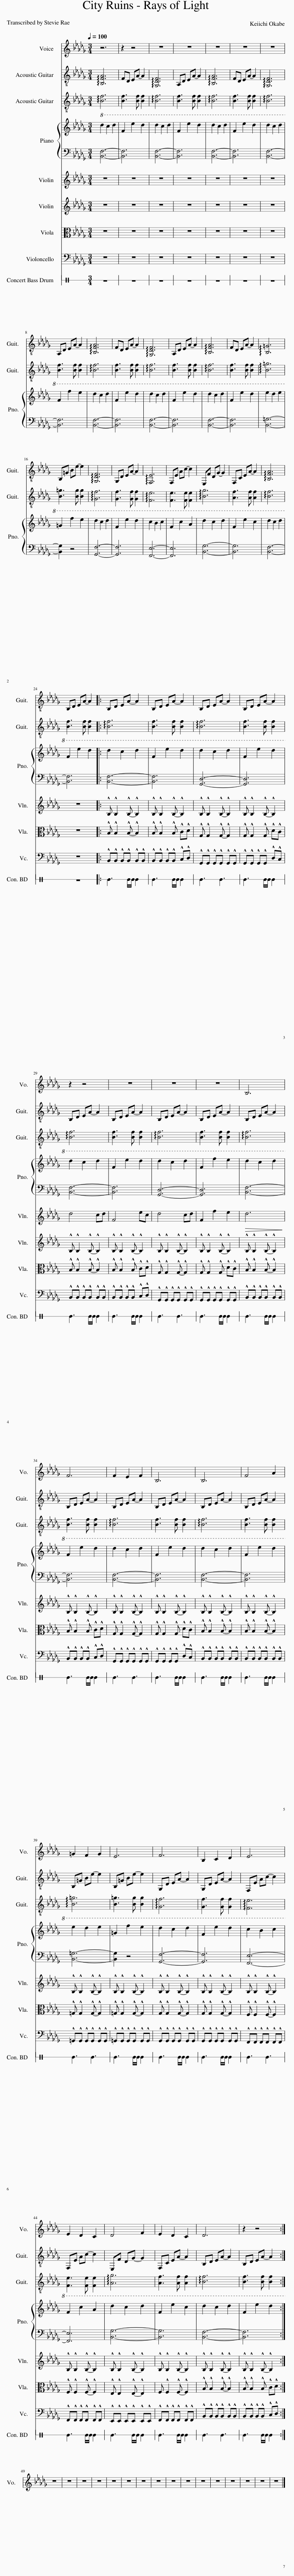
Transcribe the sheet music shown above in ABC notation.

X:1
%%score 1 2 3 { 4 | 5 } 6 7 8 9 10
L:1/8
Q:1/4=100
M:3/4
I:linebreak $
K:Db
V:1 treble
V:2 treble-8
V:3 treble-8
V:4 treble
V:5 bass
V:6 treble
V:7 treble
V:8 alto
V:9 bass
V:10 perc stafflines=1
K:none
V:1
 z6 | z2 z4 | z6 | z6 | z6 | %5
 z6 | z6 |$ z2 z4 | z6 | z6 | %10
 z6 | z6 | z6 | z6 | z6 |$ %15
 z6 | z6 | z2 z4 | z6 | z6 | %20
 z6 | z6 | z6 |$ z6 |: z6 | %25
 z6 | z6 | z6 |$ z2 z4 | z6 | %30
 z6 | z6 | B,6 |$ F6 | F2 E2 F2 | %35
 B,6 | B,6 | F4 A2 |$ =G2 F2 G2 | E6 | %40
 F6 | B,2 C2 D2 | E6 |$ E2 D2 C2 | D4 F2 | %45
 E2 D2 C2 | D6 | z2 z4 :|$ z6 | z6 | %50
 z6 | z6 | z6 | z6 | z6 | %55
 z6 | z6 | z6 | z6 | z6 | %60
 z6 | z6 | z6 | z6 |] %64
V:2
 !arpeggio![B,FA]6 | FD EA- A2 | !arpeggio![G,DF]6 | A,D EA- A2 | !arpeggio![B,FA]6 | %5
 FD EA- A2 | !arpeggio![G,DF]6 |$ A,D EA- A2 | !arpeggio![B,FA]6 | FD EA- A2 | %10
 !arpeggio![G,DF]6 | A,D EA- A2 | !arpeggio![B,FA]6 | FD EA- A2 | !arpeggio![B,=G]6 |$ %15
 B,=G Be- e2 | !arpeggio![G,DF]6 | G,D EA- A2 | !arpeggio![F,E]6 | F,E Ac- c2 | %20
 E,F DG- G2 | F,C EA- A2 | !arpeggio![B,FA]6 |$ B,D EA- A2 |: B,D EA- A2 | %25
 B,D EA- A2 | B,D EA- A2 | B,D EA- A2 |$ B,D EA- A2 | B,D EA- A2 | %30
 B,D EA- A2 | B,D EA- A2 | B,D EA- A2 |$ B,D EA- A2 | B,D EA- A2 | %35
 B,D EA- A2 | B,D EA- A2 | B,D EA- A2 |$ B,=G Be- e2 | B,=G Be- e2 | %40
 G,D EA- A2 | G,D EA- A2 | F,E Ac- c2 |$ F,E Ac- c2 | E,F DG- G2 | %45
 F,C EA- A2 | B,D EA- A2 | B,D EA- A2 :|$ z6 | z6 | %50
 z6 | z6 | z6 | z6 | z6 | %55
 z6 | z6 | z6 | z6 | z6 | %60
 z6 | z6 | z6 | z6 |] %64
V:3
 !arpeggio![Bf]6 | [Bf]3 [Bf] [Bf]2 | !arpeggio![Bf]6 | [Bf]3 [Bf] [Bf]2 | !arpeggio![Bf]6 | %5
 [Bf]3 [Bf] [Bf]2 | !arpeggio![Bf]6 |$ [Bf]3 [Bf] [Bf]2 | !arpeggio![Bf]6 | [Bf]3 [Bf] [Bf]2 | %10
 !arpeggio![Bf]6 | [Bf]3 [Bf] [Bf]2 | !arpeggio![Bf]6 | [Bf]3 [Bf] [Bf]2 | !arpeggio![B=g]6 |$ %15
 [B=g]3 [Bg] [Bg]2 | !arpeggio![Gf]6 | [Gf]3 [Gf] [Gf]2 | !arpeggio![Fe]6 | [Fe]3 [Fe] [Fe]2 | %20
 !arpeggio![Bg]6 | [Af]3 [Af] [Af]2 | !arpeggio![Bf]6 |$ [Bf]3 [Bf] [Bf]2 |: !arpeggio![Bf]6 | %25
 [Bf]3 [Bf] [Bf]2 | !arpeggio![Bf]6 | [Bf]3 [Bf] [Bf]2 |$ !arpeggio![Bf]6 | [Bf]3 [Bf] [Bf]2 | %30
 !arpeggio![Bf]6 | [Bf]3 [Bf] [Bf]2 | !arpeggio![Bf]6 |$ [Bf]3 [Bf] [Bf]2 | !arpeggio![Bf]6 | %35
 [Bf]3 [Bf] [Bf]2 | !arpeggio![Bf]6 | [Bf]3 [Bf] [Bf]2 |$ !arpeggio![B=g]6 | [B=g]3 [Bg] [Bg]2 | %40
 !arpeggio![Gf]6 | [Gf]3 [Gf] [Gf]2 | !arpeggio![Fe]6 |$ [Fe]3 [Fe] [Fe]2 | !arpeggio![Ag]6 | %45
 [Af]3 [Af] [Af]2 | !arpeggio![Bf]6 | [Bf]3 [Bf] [Bf]2 :|$ z6 | z6 | %50
 z6 | z6 | z6 | z6 | z6 | %55
 z6 | z6 | z6 | z6 | z6 | %60
 z6 | z6 | z6 | z6 |] %64
V:4
!8va(! d'2 c'2 d'2 | f2 e'2 d'2 | d'2 c'2 d'2 | f2 e'2 d'2 | d'2 c'2 d'2 | %5
 f2 e'2 d'2 | d'2 c'2 d'2 |$ f2 f'2 e'2 | d'2 c'2 d'2 | f2 e'2 d'2 | %10
 d'2 c'2 d'2 | f2 e'2 d'2 | d'2 c'2 d'2 | f2 e'2 d'2 | e'2 d'2 e'2 |$ %15
 =g2 f'2 e'2 | d'2 c'2 d'2 | f2 e'2 d'2 | c'2 b2 c'2 | f2 c'2 a2 | %20
 d'2 c'2 d'2 | f2 e'2 c'2 | d'2 c'2 d'2 |$ f2 e'2 d'2 |: d'2 c'2 d'2 | %25
 f2 e'2 d'2 | d'2 c'2 d'2 | f2 e'2 d'2 |$ d'2 c'2 d'2 | f2 e'2 d'2 | %30
 d'2 c'2 d'2 | f2 f'2 e'2 | d'2 c'2 d'2 |$ f2 e'2 d'2 | d'2 c'2 d'2 | %35
 f2 e'2 d'2 | d'2 c'2 d'2 | f2 e'2 d'2 |$ e'2 d'2 e'2 | =g2 f'2 e'2 | %40
 d'2 c'2 d'2 | f2 e'2 d'2 | c'2 b2 c'2 |$ f2 c'2 a2 | d'2 c'2 d'2 | %45
 f2 e'2 c'2 | d'2 c'2 d'2 | f2 e'2 d'2 :|$ z6 | z6 | %50
 z6 | z6 | z6 | z6 | z6 | %55
 z6 | z6 | z6 | z6 | z6 | %60
 z6 | z6 | z6 | z6!8va)! |] %64
V:5
 [B,,F,]6- | [B,,F,]6 | [B,,F,]6- | [B,,F,]6 | [B,,F,]6- | %5
 [B,,F,]6 | [B,,F,]6- |$ [B,,F,]6 | [B,,F,]6- | [B,,F,]6 | %10
 [B,,F,]6- | [B,,F,]6 | [B,,F,]6- | [B,,F,]6 | [B,,=G,]6- |$ %15
 [B,,G,]2 z4 | [G,,F,]6- | [G,,F,]6 | [F,,E,]6- | [F,,E,]6 | %20
 [B,,G,]6- | [B,,G,]6 | [B,,F,]6- |$ [B,,F,]6 |: [B,,F,]6- | %25
 [B,,F,]6 | [G,,D,]6- | [G,,D,]6 |$ [B,,F,]6- | [B,,F,]6 | %30
 [G,,D,]6- | [G,,D,]6 | [B,,F,]6- |$ [B,,F,]6 | [B,,F,]6- | %35
 [B,,F,]6 | [B,,F,]6- | [B,,F,]6 |$ [B,,=G,]6- | [B,,G,]2 z4 | %40
 [G,,F,]6- | [G,,F,]6 | [F,,E,]6- |$ [F,,E,]6 | [B,,G,]6- | %45
 [B,,G,]6 | [B,,F,]6- | [B,,F,]6 :|$ z6 | z6 | %50
 z6 | z6 | z6 | z6 | z6 | %55
 z6 | z6 | z6 | z6 | z6 | %60
 z6 | z6 | z6 | z6 |] %64
V:6
 z6 | z6 | z6 | z6 | z6 | %5
 z6 | z6 |$ z6 | z6 | z6 | %10
 z6 | z6 | z6 | z6 | z6 |$ %15
 z6 | z6 | z6 | z6 | z6 | %20
 z6 | z6 | z6 |$ z6 |: z6 | %25
 z6 | z6 | z2 z4 |$ d4 cd | F4 ec | %30
 d4 cd | F2 f2 e2 |!>(! d6!>)! |$ z6 | z6 | %35
 z6 | z6 | z6 |$ z6 | z6 | %40
 z6 | z6 | z6 |$ z6 | z6 | %45
 z6 | z6 | z6 :|$ z6 | z6 | %50
 z6 | z6 | z6 | z6 | z6 | %55
 z6 | z6 | z6 | z6 | z6 | %60
 z6 | z6 | z6 | z6 |] %64
V:7
 z6 | z6 | z6 | z6 | z6 | %5
 z6 | z6 |$ z6 | z6 | z6 | %10
 z6 | z6 | z6 | z6 | z6 |$ %15
 z6 | z6 | z6 | z6 | z6 | %20
 z6 | z6 | z6 |$ z6 |: !^!B, !^!B,2 !^!B,- !^!B,2 | %25
 !^!B, !^!B,2 !^!B,- !^!B,2 | !^!B, !^!B,2 !^!B,- !^!B,2 | !^!B, !^!B,2 !^!B,- !^!B,2 |$ !^!B, !^!B,2 !^!B,- !^!B,2 | !^!B, !^!B,2 !^!B,- !^!B,2 | %30
 !^!B, !^!B,2 !^!B,- !^!B,2 | !^!B, !^!B,2 !^!B,- !^!B,2 | !^!B, !^!B,2 !^!B,- !^!B,2 |$ !^!B, !^!B,2 !^!B,- !^!B,2 | !^!B, !^!B,2 !^!B,- !^!B,2 | %35
 !^!B, !^!B,2 !^!B,- !^!B,2 | !^!B, !^!B,2 !^!B,- !^!B,2 | !^!B, !^!B,2 !^!B,- !^!B,2 |$ !^!B, !^!B,2 !^!B,- !^!B,2 | !^!B, !^!B,2 !^!B,- !^!B,2 | %40
 !^!B, !^!B,2 !^!B,- !^!B,2 | !^!B, !^!B,2 !^!B,- !^!B,2 | !^!B, !^!B,2 !^!B,- !^!B,2 |$ !^!B, !^!B,2 !^!B,- !^!B,2 | !^!B, !^!B,2 !^!B,- !^!B,2 | %45
 !^!B, !^!B,2 !^!B,- !^!B,2 | !^!B, !^!B,2 !^!B,- !^!B,2 | !^!B, !^!B,2 !^!B,- !^!B,2 :|$ z6 | z6 | %50
 z6 | z6 | z6 | z6 | z6 | %55
 z6 | z6 | z6 | z6 | z6 | %60
 z6 | z6 | z6 | z6 |] %64
V:8
 z6 | z6 | z6 | z6 | z6 | %5
 z6 | z6 |$ z6 | z6 | z6 | %10
 z6 | z6 | z6 | z6 | z6 |$ %15
 z6 | z6 | z6 | z6 | z6 | %20
 z6 | z6 | z6 |$ z6 |: !^!B, !^!B,2 !^!B,- !^!B,2 | %25
 !^!B, !^!B,2 !^!B, !^!C!^!D | !^!G, !^!G,2 !^!G,- !^!G,2 | !^!G, !^!G,2 !^!G, !^!D!^!C |$ !^!B, !^!B,2 !^!B,- !^!B,2 | !^!B, !^!B,2 !^!B, !^!C!^!D | %30
 !^!G, !^!G,2 !^!G,- !^!G,2 | !^!G, !^!G,2 !^!G, !^!D!^!C | !^!B, !^!B,2 !^!B,- !^!B,2 |$ !^!B, !^!B,2 !^!B, !^!C!^!D | !^!G, !^!G,2 !^!G,- !^!G,2 | %35
 !^!G, !^!G,2 !^!G, !^!D!^!C | !^!B, !^!B,2 !^!B,- !^!B,2 | !^!B, !^!B,2 !^!B,- !^!B,2 |$ !^!=G, !^!G,2 !^!G,- !^!G,2 | !^!=G, !^!G,2 !^!G,- !^!G,2 | %40
 !^!G, !^!G,2 !^!G,- !^!G,2 | !^!G, !^!G,2 !^!G,- !^!G,2 | !^!F, !^!F,2 !^!F,- !^!F,2 |$ !^!F, !^!F,2 !^!F,- !^!F,2 | !^!E, !^!E,2 !^!E,- !^!E,2 | %45
 F, !^!F,2 !^!F,- !^!F,2 | !^!B, !^!B,2 !^!B,- !^!B,2 | !^!B, !^!B,2 !^!B, !^!C!^!D :|$ z6 | z6 | %50
 z6 | z6 | z6 | z6 | z6 | %55
 z6 | z6 | z6 | z6 | z6 | %60
 z6 | z6 | z6 | z6 |] %64
V:9
 z6 | z6 | z6 | z6 | z6 | %5
 z6 | z6 |$ z6 | z6 | z6 | %10
 z6 | z6 | z6 | z6 | z6 |$ %15
 z6 | z6 | z6 | z6 | z6 | %20
 z6 | z6 | z6 |$ z6 |: !^!B,,!^!B,, !^!B,,!^!B,, !^!B,,!^!B,, | %25
 !^!B,,!^!B,, !^!B,,!^!B,, !^!C,!^!D, | !^!G,,!^!G,, !^!G,,!^!G,, !^!G,,!^!G,, | !^!G,,!^!G,, !^!G,,!^!G,, !^!D,!^!C, |$ !^!B,,!^!B,, !^!B,,!^!B,, !^!B,,!^!B,, | !^!B,,!^!B,, !^!B,,!^!B,, !^!C,!^!D, | %30
 !^!G,,!^!G,, !^!G,,!^!G,, !^!G,,!^!G,, | !^!G,,!^!G,, !^!G,,!^!G,, !^!G,,!^!G,, | !^!B,,!^!B,, !^!B,,!^!B,, !^!B,,!^!B,, |$ !^!B,,!^!B,, !^!B,,!^!B,, !^!C,!^!D, | !^!G,,!^!G,, !^!G,,!^!G,, !^!G,,!^!G,, | %35
 !^!G,,!^!G,, !^!G,,!^!G,, !^!D,!^!C, | !^!B,,!^!B,, !^!B,,!^!B,, !^!B,,!^!B,, | !^!B,,!^!B,, !^!B,,!^!B,, !^!B,,!^!B,, |$ !^!=G,,!^!G,, !^!G,,!^!G,, !^!G,,!^!G,, | !^!=G,,!^!G,, !^!G,,!^!G,, !^!G,,!^!G,, | %40
 !^!G,,!^!G,, !^!G,,!^!G,, !^!G,,!^!G,, | !^!G,,!^!G,, !^!G,,!^!G,, !^!G,,!^!G,, | !^!F,,!^!F,, !^!F,,!^!F,, !^!F,,!^!F,, |$ !^!F,,!^!F,, !^!F,,!^!F,, !^!F,,!^!F,, | !^!E,,!^!E,, !^!E,,!^!E,, !^!E,,!^!E,, | %45
 !^!F,,!^!F,, !^!F,,!^!F,, !^!F,,!^!F,, | !^!B,,!^!B,, !^!B,,!^!B,, !^!B,,!^!B,, | !^!B,,!^!B,, !^!B,,!^!B,, !^!C,!^!D, :|$ z6 | z6 | %50
 z6 | z6 | z6 | z6 | z6 | %55
 z6 | z6 | z6 | z6 | z6 | %60
 z6 | z6 | z6 | z6 |] %64
V:10
[K:C] z6 | z6 | z6 | z6 | z6 | %5
 z6 | z6 |$ z6 | z6 | z6 | %10
 z6 | z6 | z6 | z6 | z6 |$ %15
 z6 | z6 | z6 | z6 | z6 | %20
 z6 | z6 | z6 |$ z6 |: E3 E/E/ E2 | %25
 E3 E/E/ E2 | E3 E3 | E3 E/E/ E2 |$ E3 E/E/ E2 | E3 E/E/ E2 | %30
 E3 E3 | E3 E/E/ E2 | E3 E/E/ E2 |$ E3 E/E/ E2 | E3 E3 | %35
 E3 E/E/ E2 | E3 E/E/ E2 | E3 E/E/ E2 |$ E3 E3 | E3 E/E/ E2 | %40
 E3 E/E/ E2 | E3 E/E/ E2 | E3 E3 |$ E3 E/E/ E2 | E3 E/E/ E2 | %45
 E3 E/E/ E2 | E3 E3 | E3 E/E/ E2 :|$ z6 | z6 | %50
 z6 | z6 | z6 | z6 | z6 | %55
 z6 | z6 | z6 | z6 | z6 | %60
 z6 | z6 | z6 | z6 |] %64
